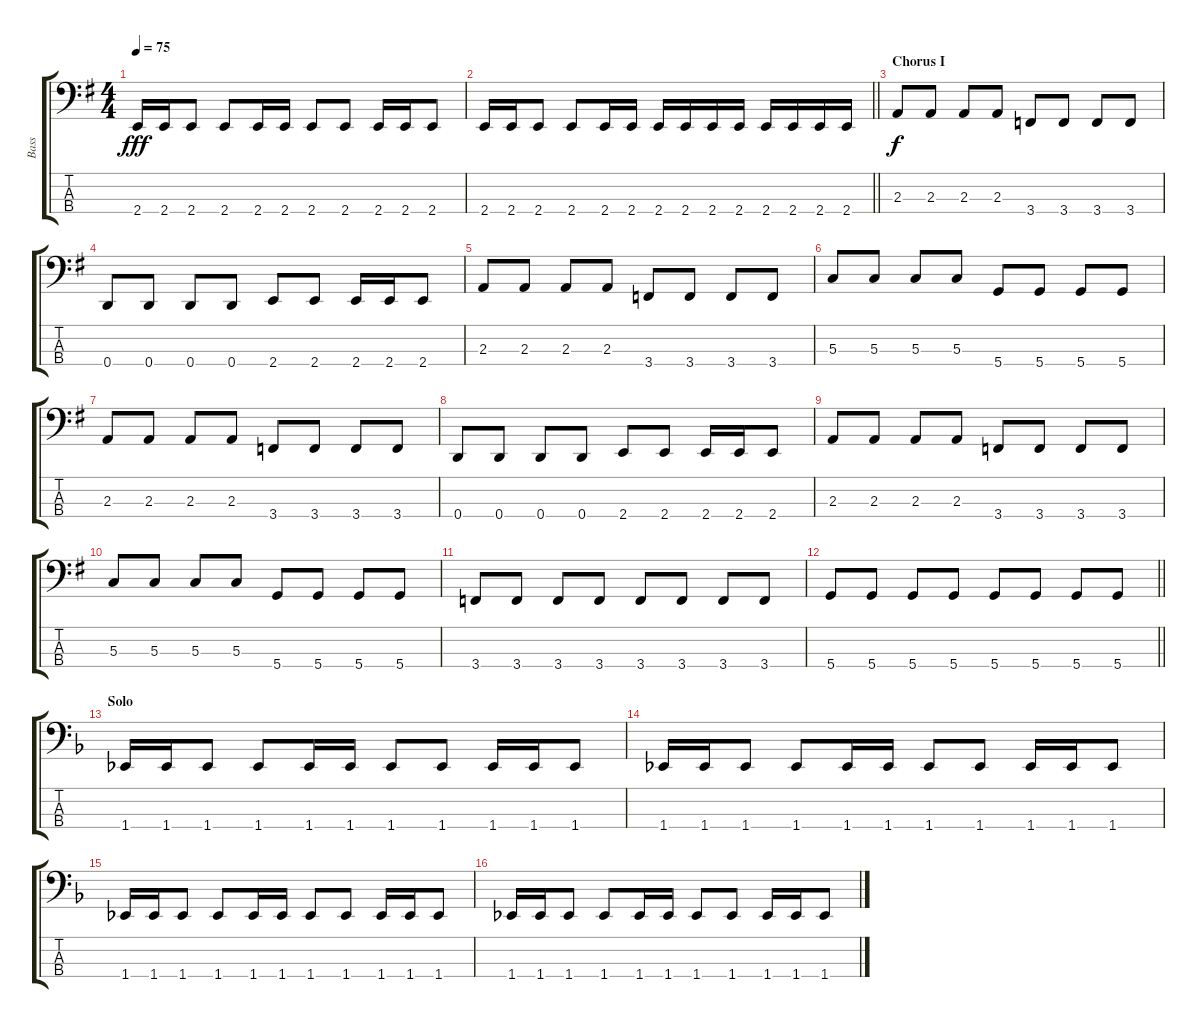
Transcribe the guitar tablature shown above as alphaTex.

\track ("Bass" "Bass") {instrument electricbassfinger}
\staff {score tabs}
\tuning (F2 C2 G1 D1) {hide}
\ts (4 4)
\tempo 75
\clef f4
\ks eminor
2.4.16{dy fff} 2.4.16 2.4.8 2.4.8 2.4.16 2.4.16 2.4.8 2.4.8 2.4.16 2.4.16 2.4.8 |
\barLineRight lightlight
2.4.16 2.4.16 2.4.8 2.4.8 2.4.16 2.4.16 2.4.16 2.4.16 2.4.16 2.4.16 2.4.16 2.4.16 2.4.16 2.4.16 |
\section ("" "Chorus I")
2.3.8{dy f} 2.3.8 2.3.8 2.3.8 3.4.8 3.4.8 3.4.8 3.4.8 |
0.4.8 0.4.8 0.4.8 0.4.8 2.4.8 2.4.8 2.4.16 2.4.16 2.4.8 |
2.3.8 2.3.8 2.3.8 2.3.8 3.4.8 3.4.8 3.4.8 3.4.8 |
5.3.8 5.3.8 5.3.8 5.3.8 5.4.8 5.4.8 5.4.8 5.4.8 |
2.3.8 2.3.8 2.3.8 2.3.8 3.4.8 3.4.8 3.4.8 3.4.8 |
0.4.8 0.4.8 0.4.8 0.4.8 2.4.8 2.4.8 2.4.16 2.4.16 2.4.8 |
2.3.8 2.3.8 2.3.8 2.3.8 3.4.8 3.4.8 3.4.8 3.4.8 |
5.3.8 5.3.8 5.3.8 5.3.8 5.4.8 5.4.8 5.4.8 5.4.8 |
3.4.8 3.4.8 3.4.8 3.4.8 3.4.8 3.4.8 3.4.8 3.4.8 |
\barLineRight lightlight
5.4.8 5.4.8 5.4.8 5.4.8 5.4.8 5.4.8 5.4.8 5.4.8 |
\section ("" "Solo")
\ks dminor
1.4.16 1.4.16 1.4.8 1.4.8 1.4.16 1.4.16 1.4.8 1.4.8 1.4.16 1.4.16 1.4.8 |
1.4.16 1.4.16 1.4.8 1.4.8 1.4.16 1.4.16 1.4.8 1.4.8 1.4.16 1.4.16 1.4.8 |
1.4.16 1.4.16 1.4.8 1.4.8 1.4.16 1.4.16 1.4.8 1.4.8 1.4.16 1.4.16 1.4.8 |
1.4.16 1.4.16 1.4.8 1.4.8 1.4.16 1.4.16 1.4.8 1.4.8 1.4.16 1.4.16 1.4.8
